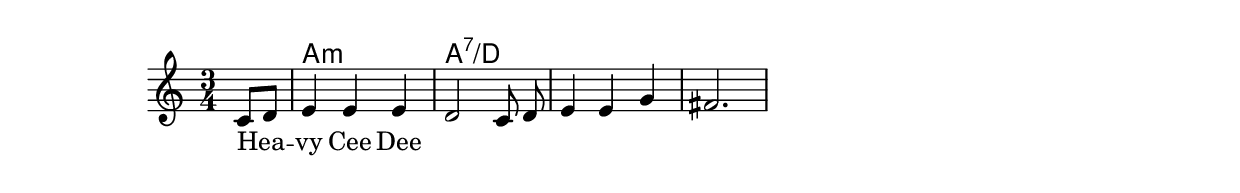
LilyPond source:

melody = \relative c' {
  \clef treble
  \key c \major
  \time 3/4

  \partial 4 c8[ d] | e4 e e | d2 c8 d | e4 e g | fis2.
}

text = \lyricmode {
  Hea -- vy Cee Dee
}

harmonies = \chordmode {
  \partial 4 s4 | a2.:m | a:7/d
}

\score {
  <<
    \new ChordNames {
      \set chordChanges = ##t
      \harmonies
    }
    \new Voice = "one" { \autoBeamOff \melody }
    \new Lyrics \lyricsto "one" \text
  >>
  \layout { }
  \midi { }
}